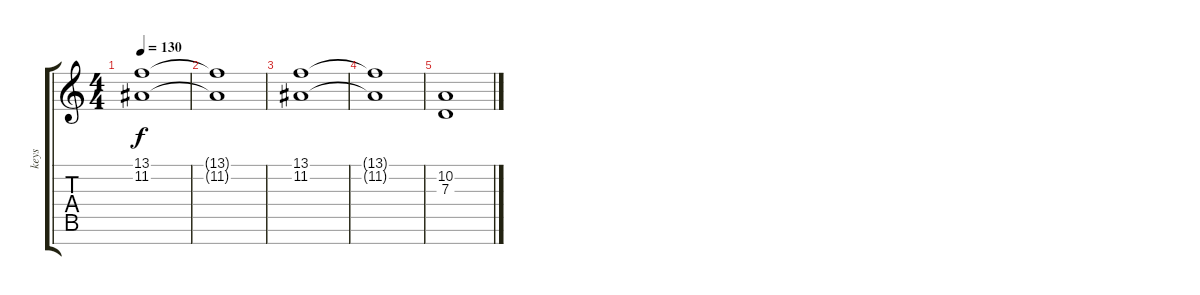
\track ("keys" "keys") {instrument pad7halo}
\staff {score tabs}
\tuning (E4 B3 G3 D3 A2 E2 B1) {hide}
\ts (4 4)
\tempo 130
\clef g2
\ks c
(13.1 11.2).1{dy f} |
(13.1{t} 11.2{t}).1 |
(13.1 11.2).1 |
(13.1{t} 11.2{t}).1 |
(10.2 7.3).1
